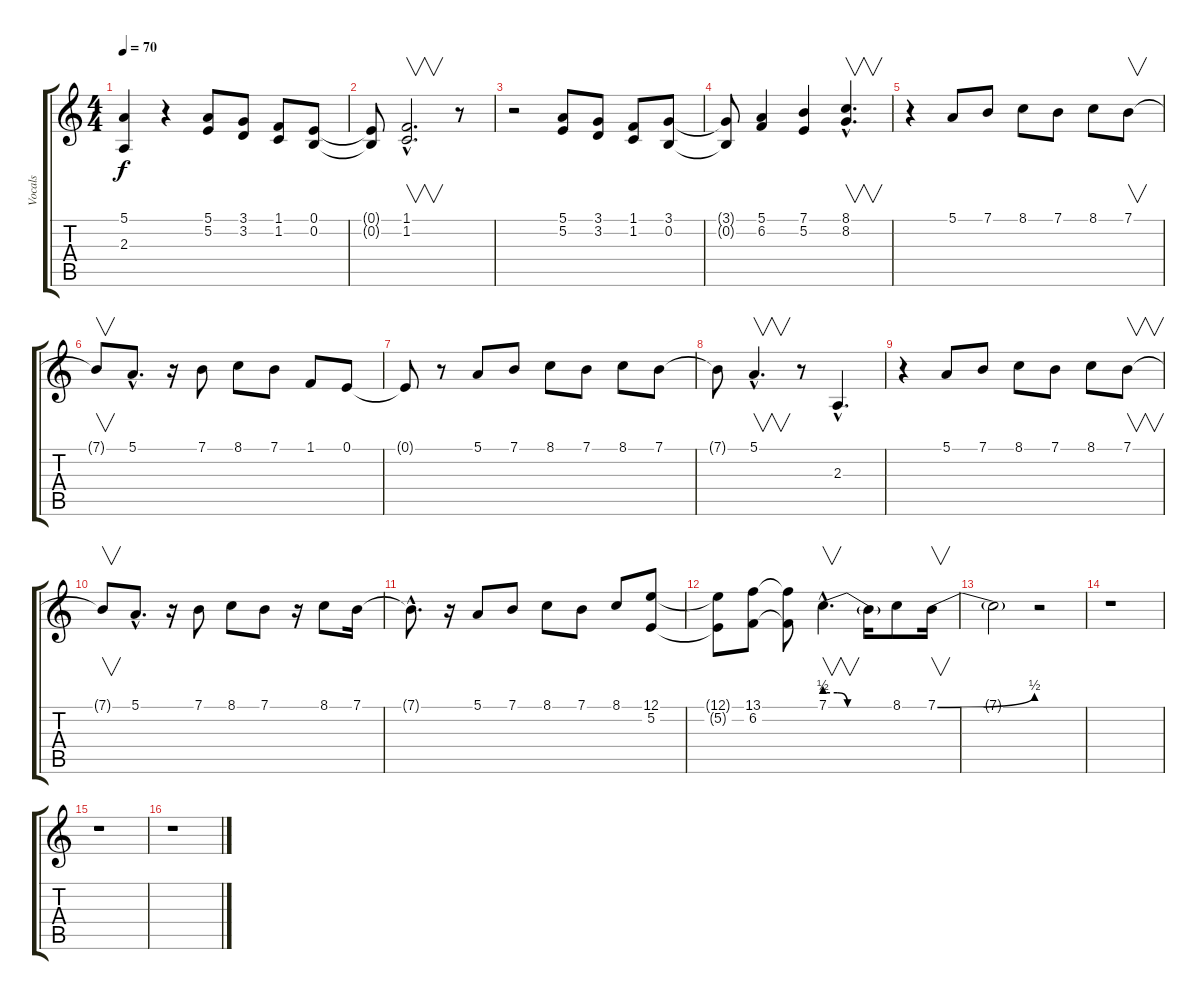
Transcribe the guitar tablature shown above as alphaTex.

\track ("Vocals" "Vocals") {instrument cello}
\staff {score tabs}
\tuning (E4 B3 G3 D3 A2 E2) {hide}
\ts (4 4)
\tempo 70
\clef g2
\ks c
(5.1 2.3).4{dy f} r.4 (5.1 5.2).8 (3.1 3.2).8 (1.1 1.2).8 (0.1 0.2).8 |
(0.1{t} 0.2{t}).8 (1.1{hac} 1.2{hac}).2{v d} r.8 |
r.2 (5.1 5.2).8 (3.1 3.2).8 (1.1 1.2).8 (3.1 0.2).8 |
(3.1{t} 0.2{t}).8 (5.1 6.2).4 (7.1 5.2).4 (8.1{hac} 8.2{hac}).4{v d} |
r.4{instrument violin} 5.1.8 7.1.8 8.1.8 7.1.8 8.1.8 7.1.8{v} |
7.1{t}.8{v} 5.1{hac}.8{d} r.16 7.1.8 8.1.8 7.1.8 1.1.8 0.1.8 |
0.1{t}.8 r.8 5.1.8 7.1.8 8.1.8 7.1.8 8.1.8 7.1.8 |
7.1{t}.8 5.1{hac}.4{v d} r.8 2.3{hac}.4{d} |
r.4 5.1.8 7.1.8 8.1.8 7.1.8 8.1.8 7.1.8{v} |
7.1{t}.8{v} 5.1{hac}.8{d} r.16 7.1.8 8.1.8 7.1.8 r.16 8.1.8 7.1.16 |
7.1{hac t}.8{d} r.16 5.1.8 7.1.8 8.1.8 7.1.8 8.1.8 (12.1 5.2).8 |
(12.1{t} 5.2{t}).8 (13.1 6.2).8 (13.1{t} 6.2{t}).8 7.1{be (custom 0 2 11 2 20 0 60 0) hac}.4{v d} 7.1{t}.16 8.1.8 7.1{be (bend 0 0 60 2)}.16{v} |
7.1{t}.2 r.2 |
r.1 |
r.1 |
r.1
